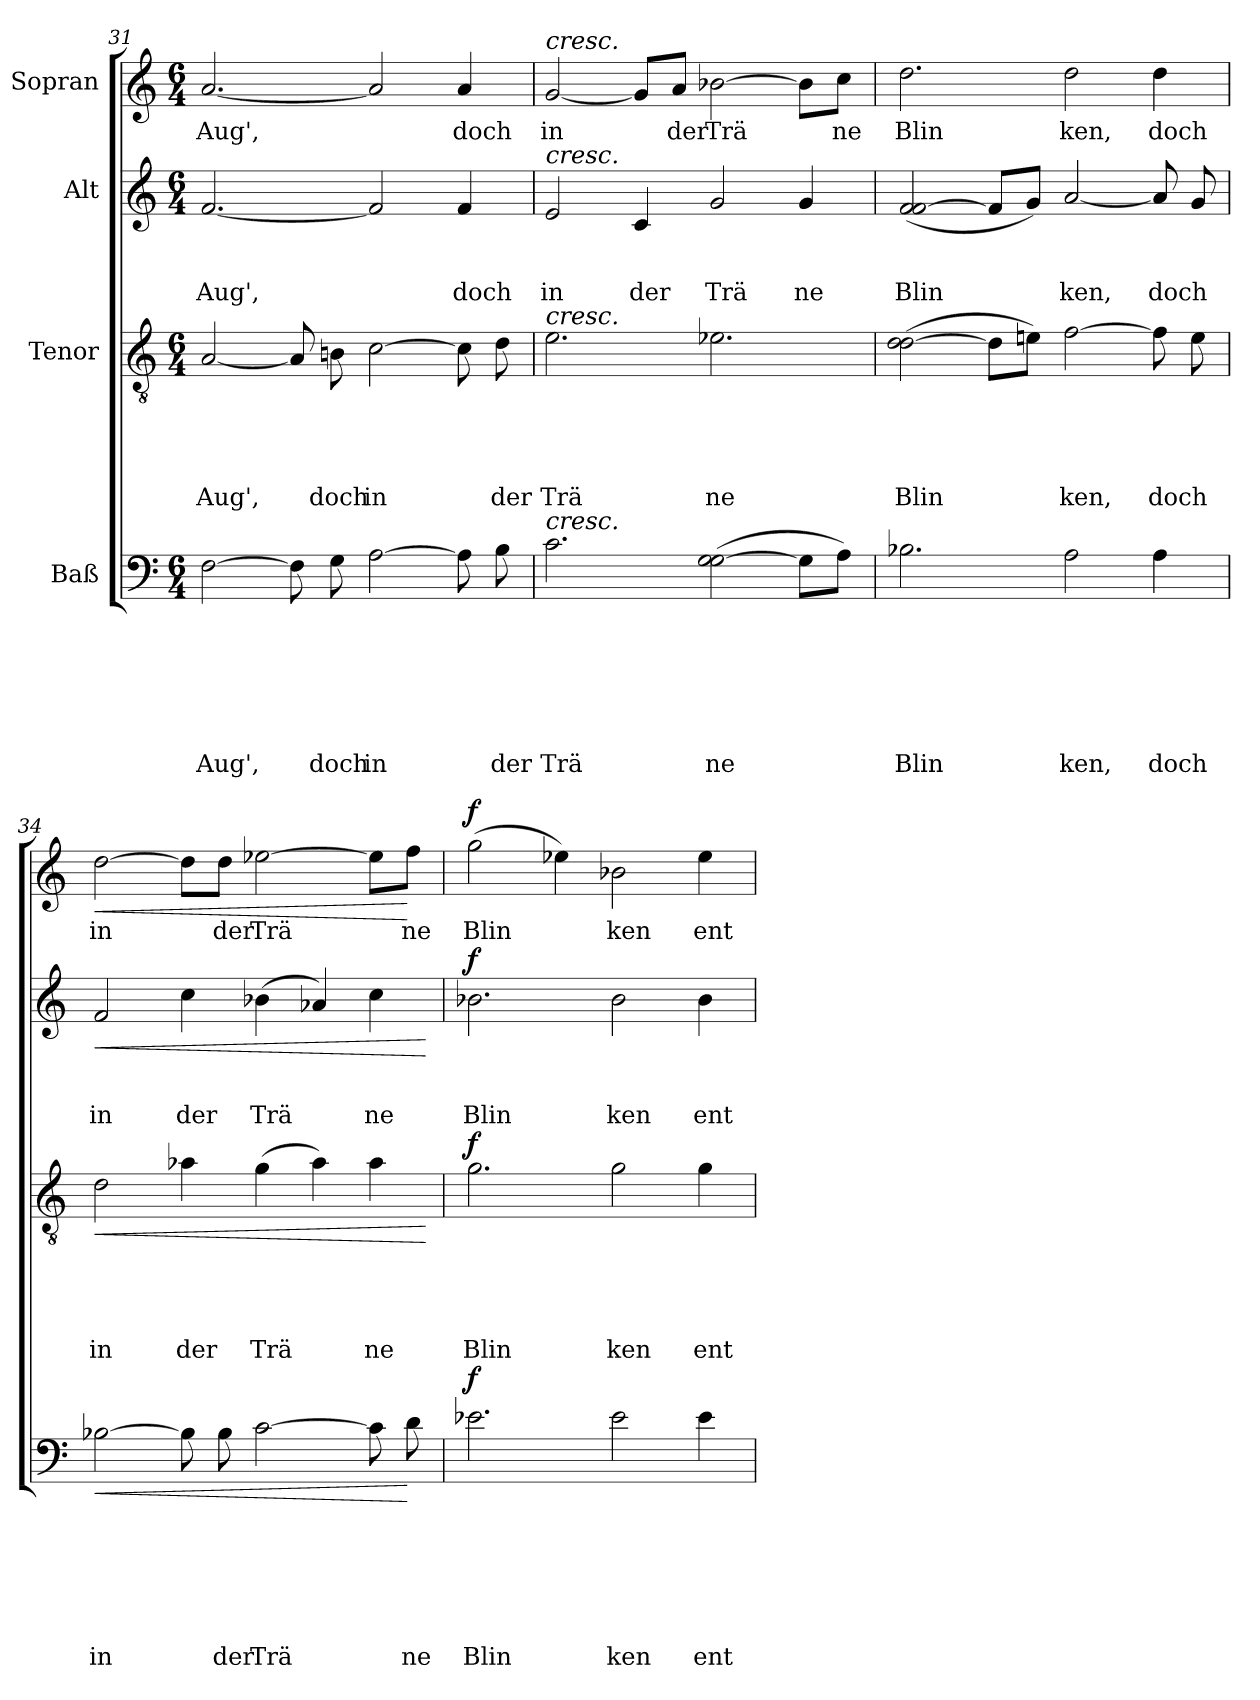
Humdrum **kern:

**kern	**text	**text	**text	**text	**text	**text	**text	**dynam	**kern	**text	**text	**text	**text	**text	**dynam	**kern	**text	**text	**text	**dynam	**kern	**text	**dynam
*part4	*part4	*part4	*part4	*part4	*part4	*part4	*part4	*part4	*part3	*part3	*part3	*part3	*part3	*part3	*part3	*part2	*part2	*part2	*part2	*part2	*part1	*part1	*part1
*staff4	*staff4	*staff4	*staff4	*staff4	*staff4	*staff4	*staff4	*staff4	*staff3	*staff3	*staff3	*staff3	*staff3	*staff3	*staff3	*staff2	*staff2	*staff2	*staff2	*staff2	*staff1	*staff1	*staff1
*I"Baß	*	*	*	*	*	*	*	*	*I"Tenor	*	*	*	*	*	*	*I"Alt	*	*	*	*	*I"Sopran	*	*
*clefF4	*	*	*	*	*	*	*	*	*clefGv2	*	*	*	*	*	*	*clefG2	*	*	*	*	*clefG2	*	*
*k[]	*	*	*	*	*	*	*	*	*k[]	*	*	*	*	*	*	*k[]	*	*	*	*	*k[]	*	*
*C:	*	*	*	*	*	*	*	*	*C:	*	*	*	*	*	*	*C:	*	*	*	*	*C:	*	*
*M6/4	*	*	*	*	*	*	*	*	*M6/4	*	*	*	*	*	*	*M6/4	*	*	*	*	*M6/4	*	*
=31	=31	=31	=31	=31	=31	=31	=31	=31	=31	=31	=31	=31	=31	=31	=31	=31	=31	=31	=31	=31	=31	=31	=31
!	!	!	!	!	!	!	!LO:LY:b:rj	!	!	!	!	!	!	!LO:LY:b:rj	!	!	!	!	!LO:LY:b:rj	!	!	!LO:LY:b:rj	!
[>2F\	.	.	.	.	.	.	Aug',	.	[<2A/	.	.	.	.	Aug',	.	[<2.f/	.	.	Aug',	.	[<2.a/	Aug',	.
8F\]	.	.	.	.	.	.	.	.	8A/]	.	.	.	.	.	.	.	.	.	.	.	.	.	.
!	!	!	!	!	!	!	!LO:LY:b:rj	!	!	!	!	!	!	!LO:LY:b:rj	!	!	!	!	!	!	!	!	!
8G\	.	.	.	.	.	.	doch	.	8Bn\	.	.	.	.	doch	.	.	.	.	.	.	.	.	.
!	!	!	!	!	!	!	!LO:LY:b:rj	!	!	!	!	!	!	!LO:LY:b:rj	!	!	!	!	!	!	!	!	!
[>2A\	.	.	.	.	.	.	in	.	[>2c\	.	.	.	.	in	.	2f/]	.	.	.	.	2a/]	.	.
!	!	!	!	!	!	!	!	!	!	!	!	!	!	!	!	!	!	!	!LO:LY:b:rj	!	!	!LO:LY:b:rj	!
8A\]	.	.	.	.	.	.	.	.	8c\]	.	.	.	.	.	.	4f/	.	.	doch	.	4a/	doch	.
!	!	!	!	!	!	!	!LO:LY:b:rj	!	!	!	!	!	!	!LO:LY:b:rj	!	!	!	!	!	!	!	!	!
8B\	.	.	.	.	.	.	der	.	8d\	.	.	.	.	der	.	.	.	.	.	.	.	.	.
!!LO:PB:g=z
=32	=32	=32	=32	=32	=32	=32	=32	=32	=32	=32	=32	=32	=32	=32	=32	=32	=32	=32	=32	=32	=32	=32	=32
!	!	!	!	!	!	!	!	!	!	!	!	!	!	!	!	!	!	!	!	!	!LO:TX:a:i:t=cresc.	!	!
!	!	!	!	!	!	!	!	!	!	!	!	!	!	!	!	!LO:TX:a:i:t=cresc.	!	!	!	!	!	!	!
!	!	!	!	!	!	!	!	!	!LO:TX:a:i:t=cresc.	!	!	!	!	!	!	!	!	!	!	!	!	!	!
!LO:TX:a:i:t=cresc.	!	!	!	!	!	!	!	!	!	!	!	!	!	!	!	!	!	!	!	!	!	!	!
!	!	!	!	!	!	!	!LO:LY:b:rj	!	!	!	!	!	!	!LO:LY:b:rj	!	!	!	!	!LO:LY:b:rj	!	!	!LO:LY:b:rj	!
2.c\	.	.	.	.	.	.	Trä	.	2.e\	.	.	.	.	Trä	.	2e/	.	.	in	.	[<2g/	in	.
!	!	!	!	!	!	!	!	!	!	!	!	!	!	!	!	!	!	!	!LO:LY:b:rj	!	!	!	!
.	.	.	.	.	.	.	.	.	.	.	.	.	.	.	.	4c/	.	.	der	.	8g/L]	.	.
!	!	!	!	!	!	!	!	!	!	!	!	!	!	!	!	!	!	!	!	!	!	!LO:LY:b:rj	!
.	.	.	.	.	.	.	.	.	.	.	.	.	.	.	.	.	.	.	.	.	8a/J	der	.
!	!	!	!	!	!	!	!LO:LY:b:rj	!	!	!	!	!	!	!LO:LY:b:rj	!	!	!	!	!LO:LY:b:rj	!	!	!LO:LY:b:rj	!
(>2G\ [>2G\	.	.	.	.	.	.	ne	.	2.e-X\	.	.	.	.	ne	.	2g/	.	.	Trä	.	[>2b-X\	Trä	.
!	!	!	!	!	!	!	!	!	!	!	!	!	!	!	!	!	!	!	!LO:LY:b:rj	!	!	!	!
8G\L]	.	.	.	.	.	.	.	.	.	.	.	.	.	.	.	4g/	.	.	ne	.	8b-\L]	.	.
!	!	!	!	!	!	!	!	!	!	!	!	!	!	!	!	!	!	!	!	!	!	!LO:LY:b:rj	!
8A\J)	.	.	.	.	.	.	.	.	.	.	.	.	.	.	.	.	.	.	.	.	8cc\J	ne	.
=33	=33	=33	=33	=33	=33	=33	=33	=33	=33	=33	=33	=33	=33	=33	=33	=33	=33	=33	=33	=33	=33	=33	=33
!	!	!	!	!	!	!	!LO:LY:b:rj	!	!	!	!	!	!	!LO:LY:b:rj	!	!	!	!	!LO:LY:b:rj	!	!	!LO:LY:b:rj	!
2.B-X\	.	.	.	.	.	.	Blin	.	(>2d\ [>2d\	.	.	.	.	Blin	.	(<2f/ [<2f/	.	.	Blin	.	2.dd\	Blin	.
.	.	.	.	.	.	.	.	.	8d\L]	.	.	.	.	.	.	8f/L]	.	.	.	.	.	.	.
.	.	.	.	.	.	.	.	.	8en\J)	.	.	.	.	.	.	8g/J)	.	.	.	.	.	.	.
!	!	!	!	!	!	!	!LO:LY:b:rj	!	!	!	!	!	!	!LO:LY:b:rj	!	!	!	!	!LO:LY:b:rj	!	!	!LO:LY:b:rj	!
2A\	.	.	.	.	.	.	ken,	.	[>2f\	.	.	.	.	ken,	.	[<2a/	.	.	ken,	.	2dd\	ken,	.
!	!	!	!	!	!	!	!LO:LY:b:rj	!	!	!	!	!	!	!LO:LY:b:rj	!	!	!	!	!LO:LY:b:rj	!	!	!LO:LY:b:rj	!
4A\	.	.	.	.	.	.	doch	.	8f\]	.	.	.	.	doch	.	8a/]	.	.	doch	.	4dd\	doch	.
.	.	.	.	.	.	.	.	.	8e\	.	.	.	.	.	.	8g/	.	.	.	.	.	.	.
=34	=34	=34	=34	=34	=34	=34	=34	=34	=34	=34	=34	=34	=34	=34	=34	=34	=34	=34	=34	=34	=34	=34	=34
!	!	!	!	!	!	!	!LO:LY:b:rj	!LO:HP:b	!	!	!	!	!	!LO:LY:b:rj	!LO:HP:b	!	!	!	!LO:LY:b:rj	!LO:HP:b	!	!LO:LY:b:rj	!LO:HP:b
[>2B-X\	.	.	.	.	.	.	in	<	2d\	.	.	.	.	in	<	2f/	.	.	in	<	[>2dd\	in	<
!	!	!	!	!	!	!	!	!	!	!	!	!	!	!LO:LY:b:rj	!	!	!	!	!LO:LY:b:rj	!	!	!	!
8B-\]	.	.	.	.	.	.	.	.	4a-X\	.	.	.	.	der	.	4cc\	.	.	der	.	8dd\L]	.	.
!	!	!	!	!	!	!	!LO:LY:b:rj	!	!	!	!	!	!	!	!	!	!	!	!	!	!	!LO:LY:b:rj	!
8B-\	.	.	.	.	.	.	der	.	.	.	.	.	.	.	.	.	.	.	.	.	8dd\J	der	.
!	!	!	!	!	!	!	!LO:LY:b:rj	!	!	!	!	!	!	!LO:LY:b:rj	!	!	!	!	!LO:LY:b:rj	!	!	!LO:LY:b:rj	!
[>2c\	.	.	.	.	.	.	Trä	.	(>4g\	.	.	.	.	Trä	.	(>4b-X\	.	.	Trä	.	[>2ee-X\	Trä	.
.	.	.	.	.	.	.	.	.	4a-\)	.	.	.	.	.	.	4a-X/)	.	.	.	.	.	.	.
!	!	!	!	!	!	!	!	!	!	!	!	!	!	!LO:LY:b:rj	!	!	!	!	!LO:LY:b:rj	!	!	!	!
8c\]	.	.	.	.	.	.	.	.	4a-\	.	.	.	.	ne	.	4cc\	.	.	ne	.	8ee-\L]	.	.
!	!	!	!	!	!	!	!LO:LY:b:rj	!	!	!	!	!	!	!	!	!	!	!	!	!	!	!LO:LY:b:rj	!
8d\	.	.	.	.	.	.	ne	[	.	.	.	.	.	.	.	.	.	.	.	.	8ff\J	ne	[
.	.	.	.	.	.	.	.	.	.	.	.	.	.	.	[	.	.	.	.	[	.	.	.
=35	=35	=35	=35	=35	=35	=35	=35	=35	=35	=35	=35	=35	=35	=35	=35	=35	=35	=35	=35	=35	=35	=35	=35
!	!	!	!	!	!	!	!LO:LY:b:rj	!LO:DY:a	!	!	!	!	!	!LO:LY:b:rj	!LO:DY:a	!	!	!	!LO:LY:b:rj	!LO:DY:a	!	!LO:LY:b:rj	!LO:DY:a
2.e-X\	.	.	.	.	.	.	Blin	f	2.g\	.	.	.	.	Blin	f	2.b-X\	.	.	Blin	f	(>2gg\	Blin	f
.	.	.	.	.	.	.	.	.	.	.	.	.	.	.	.	.	.	.	.	.	4ee-X\)	.	.
!	!	!	!	!	!	!	!LO:LY:b:rj	!	!	!	!	!	!	!LO:LY:b:rj	!	!	!	!	!LO:LY:b:rj	!	!	!LO:LY:b:rj	!
2e-\	.	.	.	.	.	.	ken	.	2g\	.	.	.	.	ken	.	2b-\	.	.	ken	.	2b-X\	ken	.
!	!	!	!	!	!	!	!LO:LY:b:rj	!	!	!	!	!	!	!LO:LY:b:rj	!	!	!	!	!LO:LY:b:rj	!	!	!LO:LY:b:rj	!
4e-\	.	.	.	.	.	.	ent	.	4g\	.	.	.	.	ent	.	4b-\	.	.	ent	.	4ee-\	ent	.
=	=	=	=	=	=	=	=	=	=	=	=	=	=	=	=	=	=	=	=	=	=	=	=
*-	*-	*-	*-	*-	*-	*-	*-	*-	*-	*-	*-	*-	*-	*-	*-	*-	*-	*-	*-	*-	*-	*-	*-
